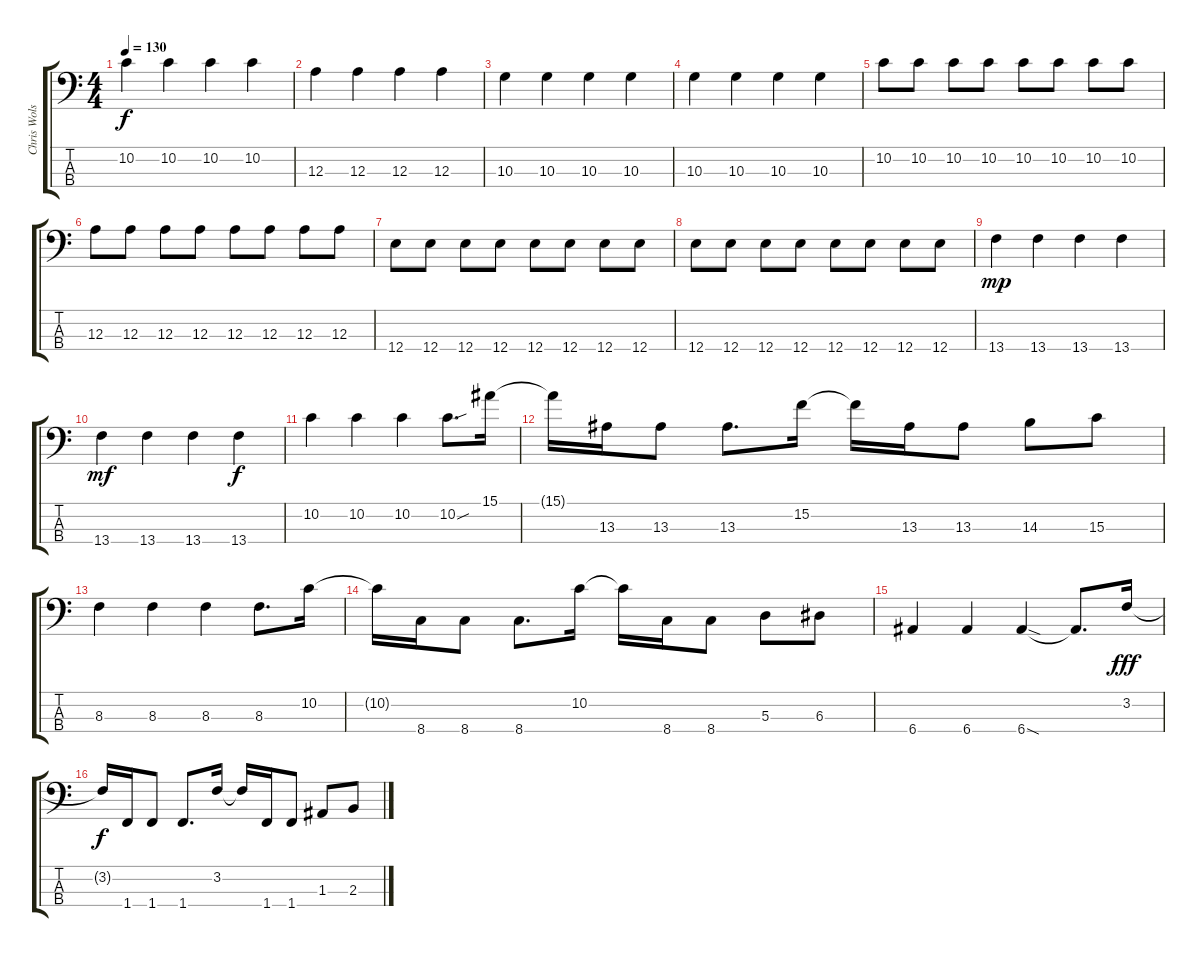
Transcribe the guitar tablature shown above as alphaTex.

\track ("Chris Wolstenholme" "Chris Wols") {instrument fretlessbass}
\staff {score tabs}
\tuning (G2 D2 A1 E1) {hide}
\ts (4 4)
\tempo 130
\clef f4
\ks c
10.2.4{dy f} 10.2.4 10.2.4 10.2.4 |
12.3.4 12.3.4 12.3.4 12.3.4 |
10.3.4 10.3.4 10.3.4 10.3.4 |
10.3.4 10.3.4 10.3.4 10.3.4 |
10.2.8 10.2.8 10.2.8 10.2.8 10.2.8 10.2.8 10.2.8 10.2.8 |
12.3.8 12.3.8 12.3.8 12.3.8 12.3.8 12.3.8 12.3.8 12.3.8 |
12.4.8 12.4.8 12.4.8 12.4.8 12.4.8 12.4.8 12.4.8 12.4.8 |
12.4.8 12.4.8 12.4.8 12.4.8 12.4.8 12.4.8 12.4.8 12.4.8 |
13.4.4{dy mp} 13.4.4 13.4.4 13.4.4 |
13.4.4{dy mf} 13.4.4 13.4.4 13.4.4{dy f} |
10.2.4 10.2.4 10.2.4 10.2{sou}.8{d} 15.1.16 |
15.1{t}.16 13.3.16 13.3.8 13.3.8{d} 15.2.16 15.2{t}.16 13.3.16 13.3.8 14.3.8 15.3.8 |
8.3.4 8.3.4 8.3.4 8.3.8{d} 10.2.16 |
10.2{t}.16 8.4.16 8.4.8 8.4.8{d} 10.2.16 10.2{t}.16 8.4.16 8.4.8 5.3.8 6.3.8 |
6.4.4 6.4.4 6.4{sod}.4 6.4{t}.8{d} 3.2.16{dy fff} |
3.2{t}.16{dy f} 1.4.16 1.4.8 1.4.8{d} 3.2.16 3.2{t}.16 1.4.16 1.4.8 1.3.8 2.3.8
